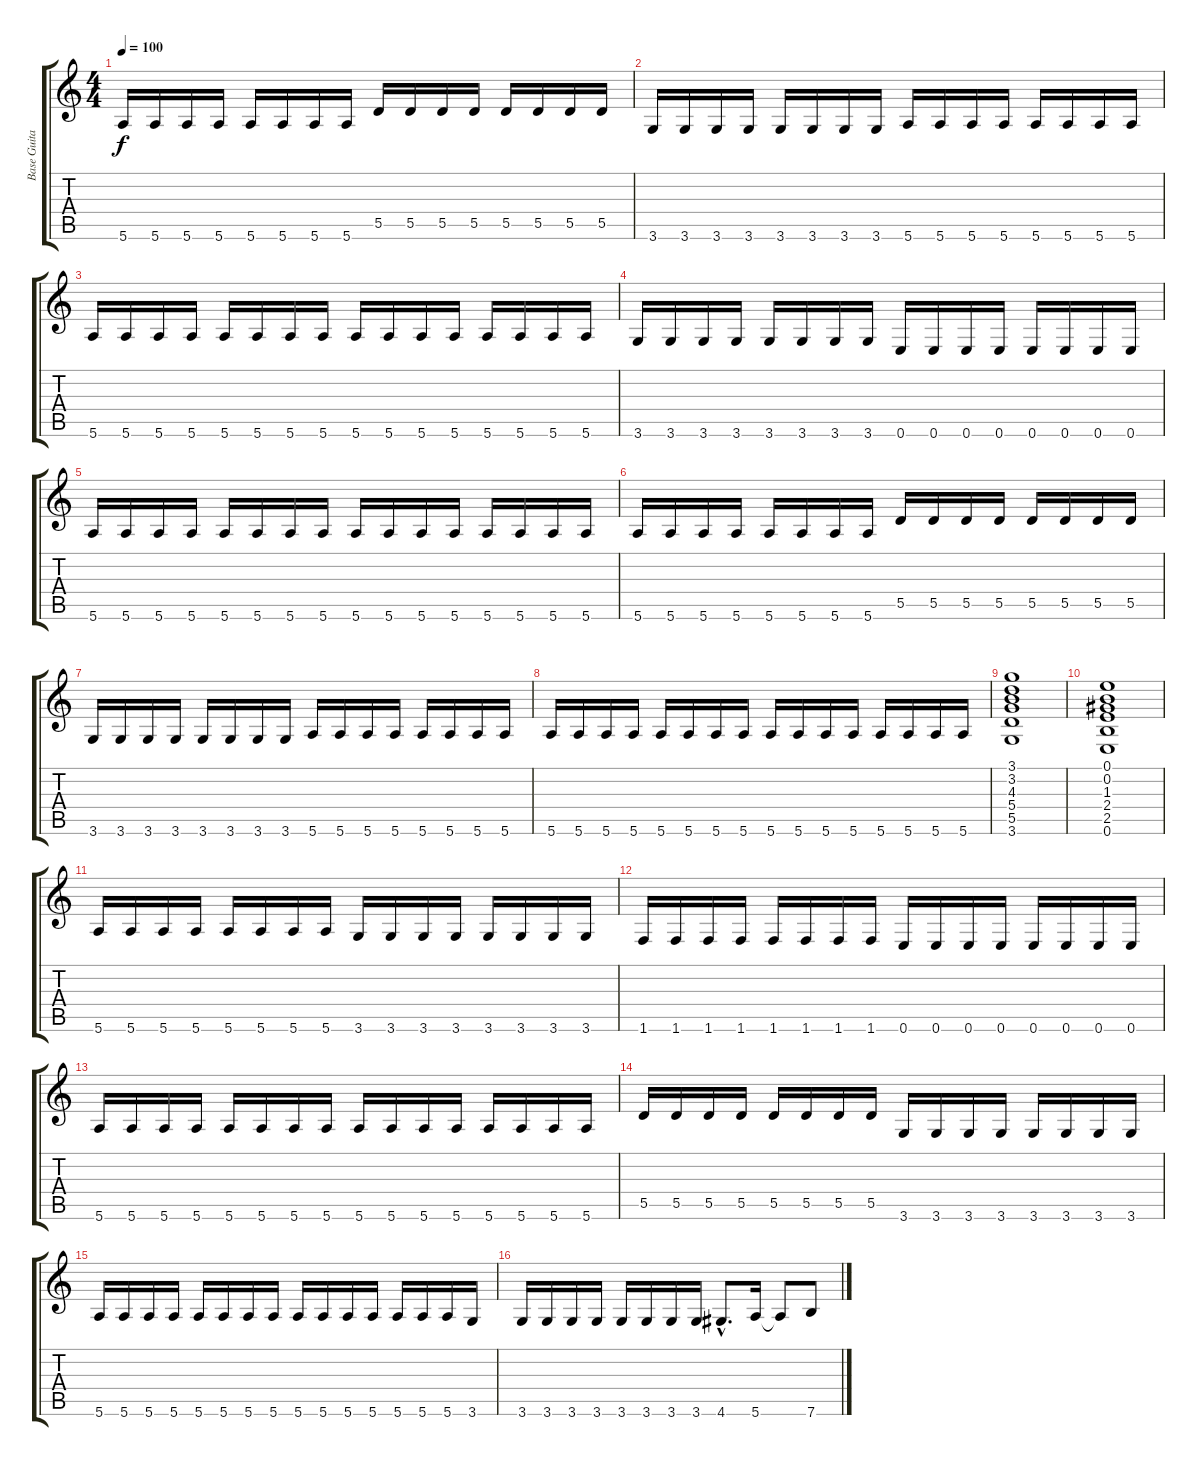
\track ("Base Guitar" "Base Guita") {instrument distortionguitar}
\staff {score tabs}
\tuning (E4 B3 G3 D3 A2 E2) {hide}
\ts (4 4)
\tempo 100
\clef g2
\ks c
5.6.16{dy f} 5.6.16 5.6.16 5.6.16 5.6.16 5.6.16 5.6.16 5.6.16 5.5.16 5.5.16 5.5.16 5.5.16 5.5.16 5.5.16 5.5.16 5.5.16 |
3.6.16 3.6.16 3.6.16 3.6.16 3.6.16 3.6.16 3.6.16 3.6.16 5.6.16 5.6.16 5.6.16 5.6.16 5.6.16 5.6.16 5.6.16 5.6.16 |
5.6.16 5.6.16 5.6.16 5.6.16 5.6.16 5.6.16 5.6.16 5.6.16 5.6.16 5.6.16 5.6.16 5.6.16 5.6.16 5.6.16 5.6.16 5.6.16 |
3.6.16 3.6.16 3.6.16 3.6.16 3.6.16 3.6.16 3.6.16 3.6.16 0.6.16 0.6.16 0.6.16 0.6.16 0.6.16 0.6.16 0.6.16 0.6.16 |
5.6.16 5.6.16 5.6.16 5.6.16 5.6.16 5.6.16 5.6.16 5.6.16 5.6.16 5.6.16 5.6.16 5.6.16 5.6.16 5.6.16 5.6.16 5.6.16 |
5.6.16 5.6.16 5.6.16 5.6.16 5.6.16 5.6.16 5.6.16 5.6.16 5.5.16 5.5.16 5.5.16 5.5.16 5.5.16 5.5.16 5.5.16 5.5.16 |
3.6.16 3.6.16 3.6.16 3.6.16 3.6.16 3.6.16 3.6.16 3.6.16 5.6.16 5.6.16 5.6.16 5.6.16 5.6.16 5.6.16 5.6.16 5.6.16 |
5.6.16 5.6.16 5.6.16 5.6.16 5.6.16 5.6.16 5.6.16 5.6.16 5.6.16 5.6.16 5.6.16 5.6.16 5.6.16 5.6.16 5.6.16 5.6.16 |
(3.1 3.2 4.3 5.4 5.5 3.6).1 |
(0.1 0.2 1.3 2.4 2.5 0.6).1 |
5.6.16 5.6.16 5.6.16 5.6.16 5.6.16 5.6.16 5.6.16 5.6.16 3.6.16 3.6.16 3.6.16 3.6.16 3.6.16 3.6.16 3.6.16 3.6.16 |
1.6.16 1.6.16 1.6.16 1.6.16 1.6.16 1.6.16 1.6.16 1.6.16 0.6.16 0.6.16 0.6.16 0.6.16 0.6.16 0.6.16 0.6.16 0.6.16 |
5.6.16{instrument distortionguitar} 5.6.16 5.6.16 5.6.16 5.6.16 5.6.16 5.6.16 5.6.16 5.6.16 5.6.16 5.6.16 5.6.16 5.6.16 5.6.16 5.6.16 5.6.16 |
5.5.16 5.5.16 5.5.16 5.5.16 5.5.16 5.5.16 5.5.16 5.5.16 3.6.16 3.6.16 3.6.16 3.6.16 3.6.16 3.6.16 3.6.16 3.6.16 |
5.6.16 5.6.16 5.6.16 5.6.16 5.6.16 5.6.16 5.6.16 5.6.16 5.6.16 5.6.16 5.6.16 5.6.16 5.6.16 5.6.16 5.6.16 3.6.16 |
3.6.16 3.6.16 3.6.16 3.6.16 3.6.16 3.6.16 3.6.16 3.6.16 4.6{hac}.8{d} 5.6.16 5.6{t}.8 7.6.8
